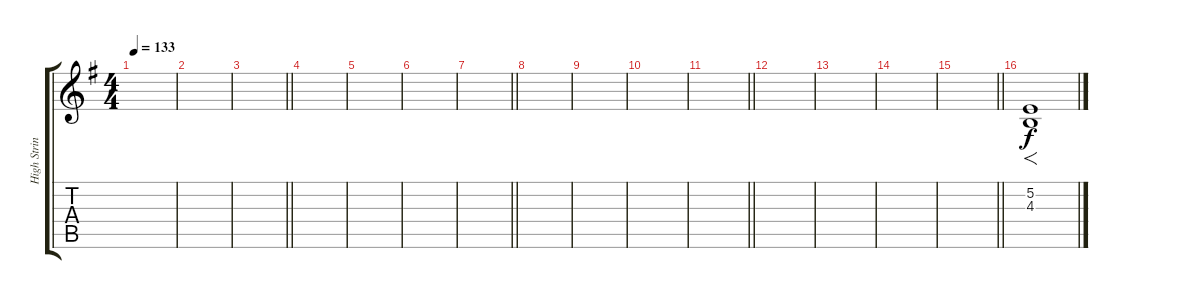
\track ("High Strings Standard" "High Strin") {instrument stringensemble1}
\staff {score tabs}
\tuning (E4 B3 G3 D3 A2 E2) {hide}
\ts (4 4)
\tempo 133
\clef g2
\ks eminor
|
|
\barLineRight lightlight
|
|
|
|
\barLineRight lightlight
|
\section ("" "")
|
|
|
\barLineRight lightlight
|
|
|
|
\barLineRight lightlight
|
(5.2 4.3).1{f}
